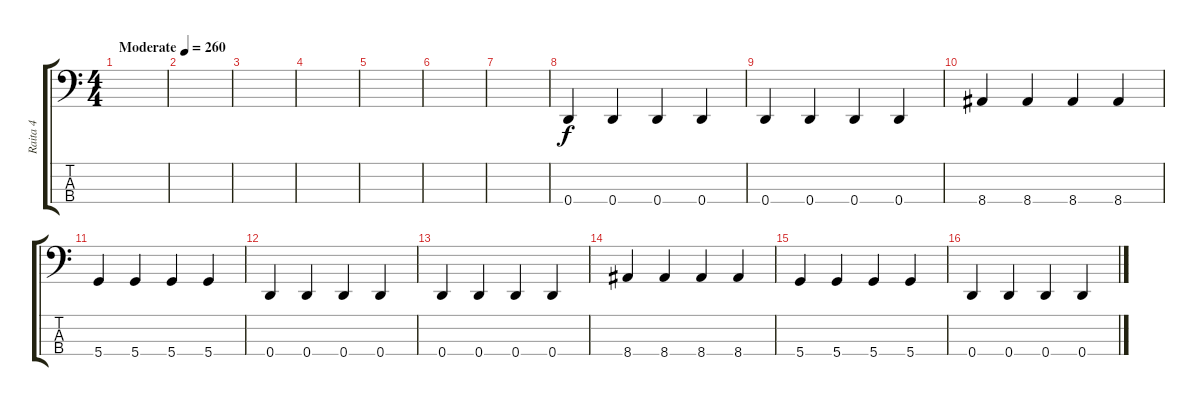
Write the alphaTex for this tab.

\track ("Raita 4" "Raita 4") {instrument electricbassfinger}
\staff {score tabs}
\tuning (G2 D2 A1 D1) {hide}
\ts (4 4)
\tempo (260 "Moderate")
\clef f4
\ks c
|
|
|
|
|
|
|
0.4.4 0.4.4 0.4.4 0.4.4 |
0.4.4 0.4.4 0.4.4 0.4.4 |
8.4.4 8.4.4 8.4.4 8.4.4 |
5.4.4 5.4.4 5.4.4 5.4.4 |
0.4.4 0.4.4 0.4.4 0.4.4 |
0.4.4 0.4.4 0.4.4 0.4.4 |
8.4.4 8.4.4 8.4.4 8.4.4 |
5.4.4 5.4.4 5.4.4 5.4.4 |
0.4.4 0.4.4 0.4.4 0.4.4
